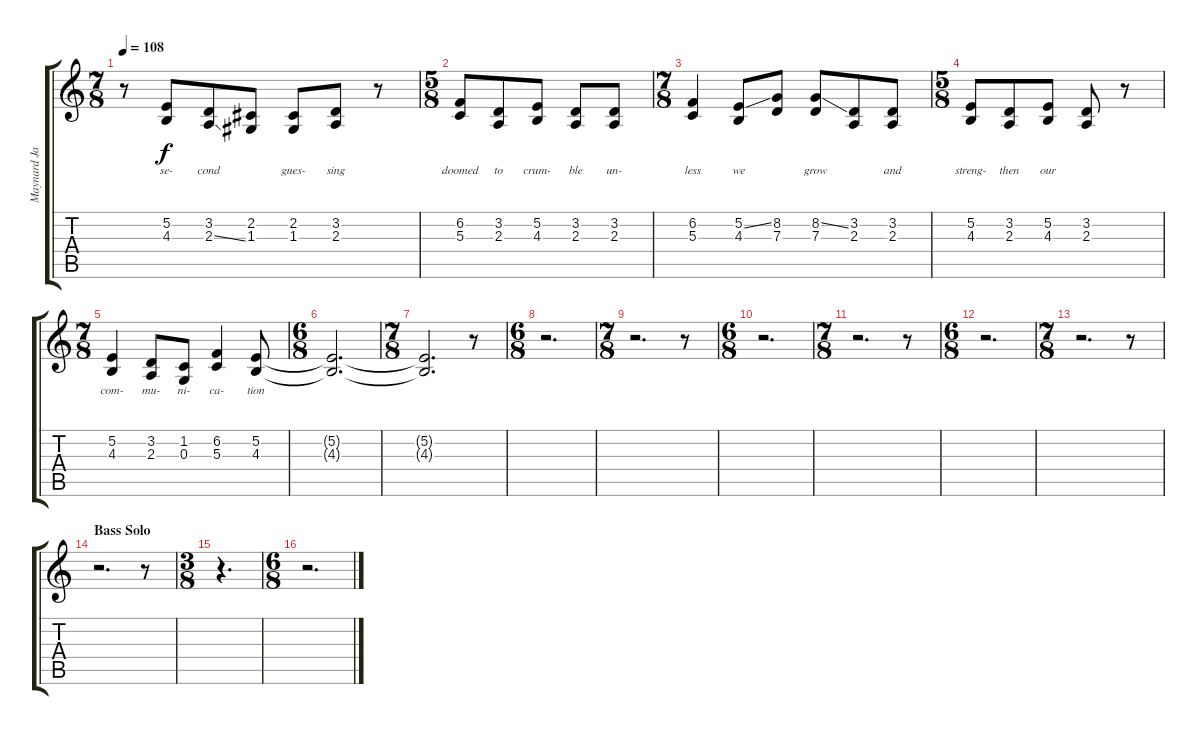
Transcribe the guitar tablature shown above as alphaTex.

\track ("Maynard James Keenan (Vocals)" "Maynard Ja") {instrument bassoon}
\staff {score tabs}
\tuning (E4 B3 G3 D3 A2 E2) {hide}
\ts (7 8)
\tempo 108
\clef g2
\ks c
r.8{dy f} (5.2 4.3).8{lyrics (0 "se-") lyrics (1 "") lyrics (2 "") lyrics (3 "") lyrics (4 "")} (3.2 2.3{ss}).8{lyrics (0 "cond") lyrics (1 "") lyrics (2 "") lyrics (3 "") lyrics (4 "")} (2.2 1.3).8{lyrics (0 "") lyrics (1 "") lyrics (2 "") lyrics (3 "") lyrics (4 "")} (2.2 1.3).8{lyrics (0 "gues-") lyrics (1 "") lyrics (2 "") lyrics (3 "") lyrics (4 "")} (3.2 2.3).8{lyrics (0 "sing") lyrics (1 "") lyrics (2 "") lyrics (3 "") lyrics (4 "")} r.8 |
\ts (5 8)
(6.2 5.3).8{lyrics (0 "doomed") lyrics (1 "") lyrics (2 "") lyrics (3 "") lyrics (4 "")} (3.2 2.3).8{lyrics (0 "to") lyrics (1 "") lyrics (2 "") lyrics (3 "") lyrics (4 "")} (5.2 4.3).8{lyrics (0 "crum-") lyrics (1 "") lyrics (2 "") lyrics (3 "") lyrics (4 "")} (3.2 2.3).8{lyrics (0 "ble") lyrics (1 "") lyrics (2 "") lyrics (3 "") lyrics (4 "")} (3.2 2.3).8{lyrics (0 "un-") lyrics (1 "") lyrics (2 "") lyrics (3 "") lyrics (4 "")} |
\ts (7 8)
(6.2 5.3).4{lyrics (0 "less") lyrics (1 "") lyrics (2 "") lyrics (3 "") lyrics (4 "")} (5.2{ss} 4.3).8{lyrics (0 "we") lyrics (1 "") lyrics (2 "") lyrics (3 "") lyrics (4 "")} (8.2 7.3).8{lyrics (0 "") lyrics (1 "") lyrics (2 "") lyrics (3 "") lyrics (4 "")} (8.2{ss} 7.3).8{lyrics (0 "grow") lyrics (1 "") lyrics (2 "") lyrics (3 "") lyrics (4 "")} (3.2 2.3).8{lyrics (0 "") lyrics (1 "") lyrics (2 "") lyrics (3 "") lyrics (4 "")} (3.2 2.3).8{lyrics (0 "and") lyrics (1 "") lyrics (2 "") lyrics (3 "") lyrics (4 "")} |
\ts (5 8)
(5.2 4.3).8{lyrics (0 "streng-") lyrics (1 "") lyrics (2 "") lyrics (3 "") lyrics (4 "")} (3.2 2.3).8{lyrics (0 "then") lyrics (1 "") lyrics (2 "") lyrics (3 "") lyrics (4 "")} (5.2 4.3).8{lyrics (0 "our") lyrics (1 "") lyrics (2 "") lyrics (3 "") lyrics (4 "")} (3.2 2.3).8{lyrics (0 "") lyrics (1 "") lyrics (2 "") lyrics (3 "") lyrics (4 "")} r.8 |
\ts (7 8)
(5.2 4.3).4{lyrics (0 "com-") lyrics (1 "") lyrics (2 "") lyrics (3 "") lyrics (4 "")} (3.2 2.3).8{lyrics (0 "mu-") lyrics (1 "") lyrics (2 "") lyrics (3 "") lyrics (4 "")} (1.2 0.3).8{lyrics (0 "ni-") lyrics (1 "") lyrics (2 "") lyrics (3 "") lyrics (4 "")} (6.2 5.3).4{lyrics (0 "ca-") lyrics (1 "") lyrics (2 "") lyrics (3 "") lyrics (4 "")} (5.2 4.3).8{lyrics (0 "tion") lyrics (1 "") lyrics (2 "") lyrics (3 "") lyrics (4 "")} |
\ts (6 8)
(5.2{t} 4.3{t}).2{d lyrics (0 "") lyrics (1 "") lyrics (2 "") lyrics (3 "") lyrics (4 "")} |
\ts (7 8)
(5.2{t} 4.3{t}).2{d lyrics (0 "") lyrics (1 "") lyrics (2 "") lyrics (3 "") lyrics (4 "")} r.8 |
\ts (6 8)
r.2{d} |
\ts (7 8)
r.2{d} r.8 |
\ts (6 8)
r.2{d} |
\ts (7 8)
r.2{d} r.8 |
\ts (6 8)
r.2{d} |
\ts (7 8)
r.2{d} r.8 |
\section ("" "Bass Solo")
r.2{d} r.8 |
\ts (3 8)
r.4{d} |
\ts (6 8)
r.2{d}
